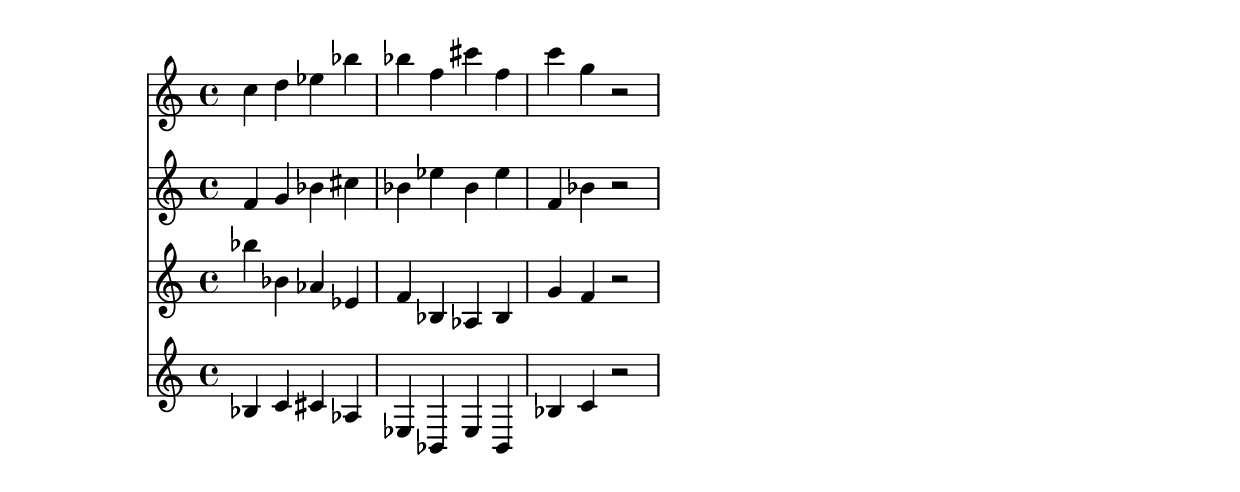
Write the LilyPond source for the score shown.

% 2017-09-17 14:56

\version "2.19.54"
\language "english"

\header {}

\layout {}

\paper {}

\score {
    <<
        {
            {
                c''4
                d''4
                ef''4
                bf''4
                bf''4
                f''4
                cs'''4
                f''4
                c'''4
                g''4
                r2
            }
        }
        {
            {
                f'4
                g'4
                bf'4
                cs''4
                bf'4
                ef''4
                bf'4
                ef''4
                f'4
                bf'4
                r2
            }
        }
        {
            {
                bf''4
                bf'4
                af'4
                ef'4
                f'4
                bf4
                af4
                bf4
                g'4
                f'4
                r2
            }
        }
        {
            {
                bf4
                c'4
                cs'4
                af4
                ef4
                bf,4
                ef4
                bf,4
                bf4
                c'4
                r2
            }
        }
    >>
}